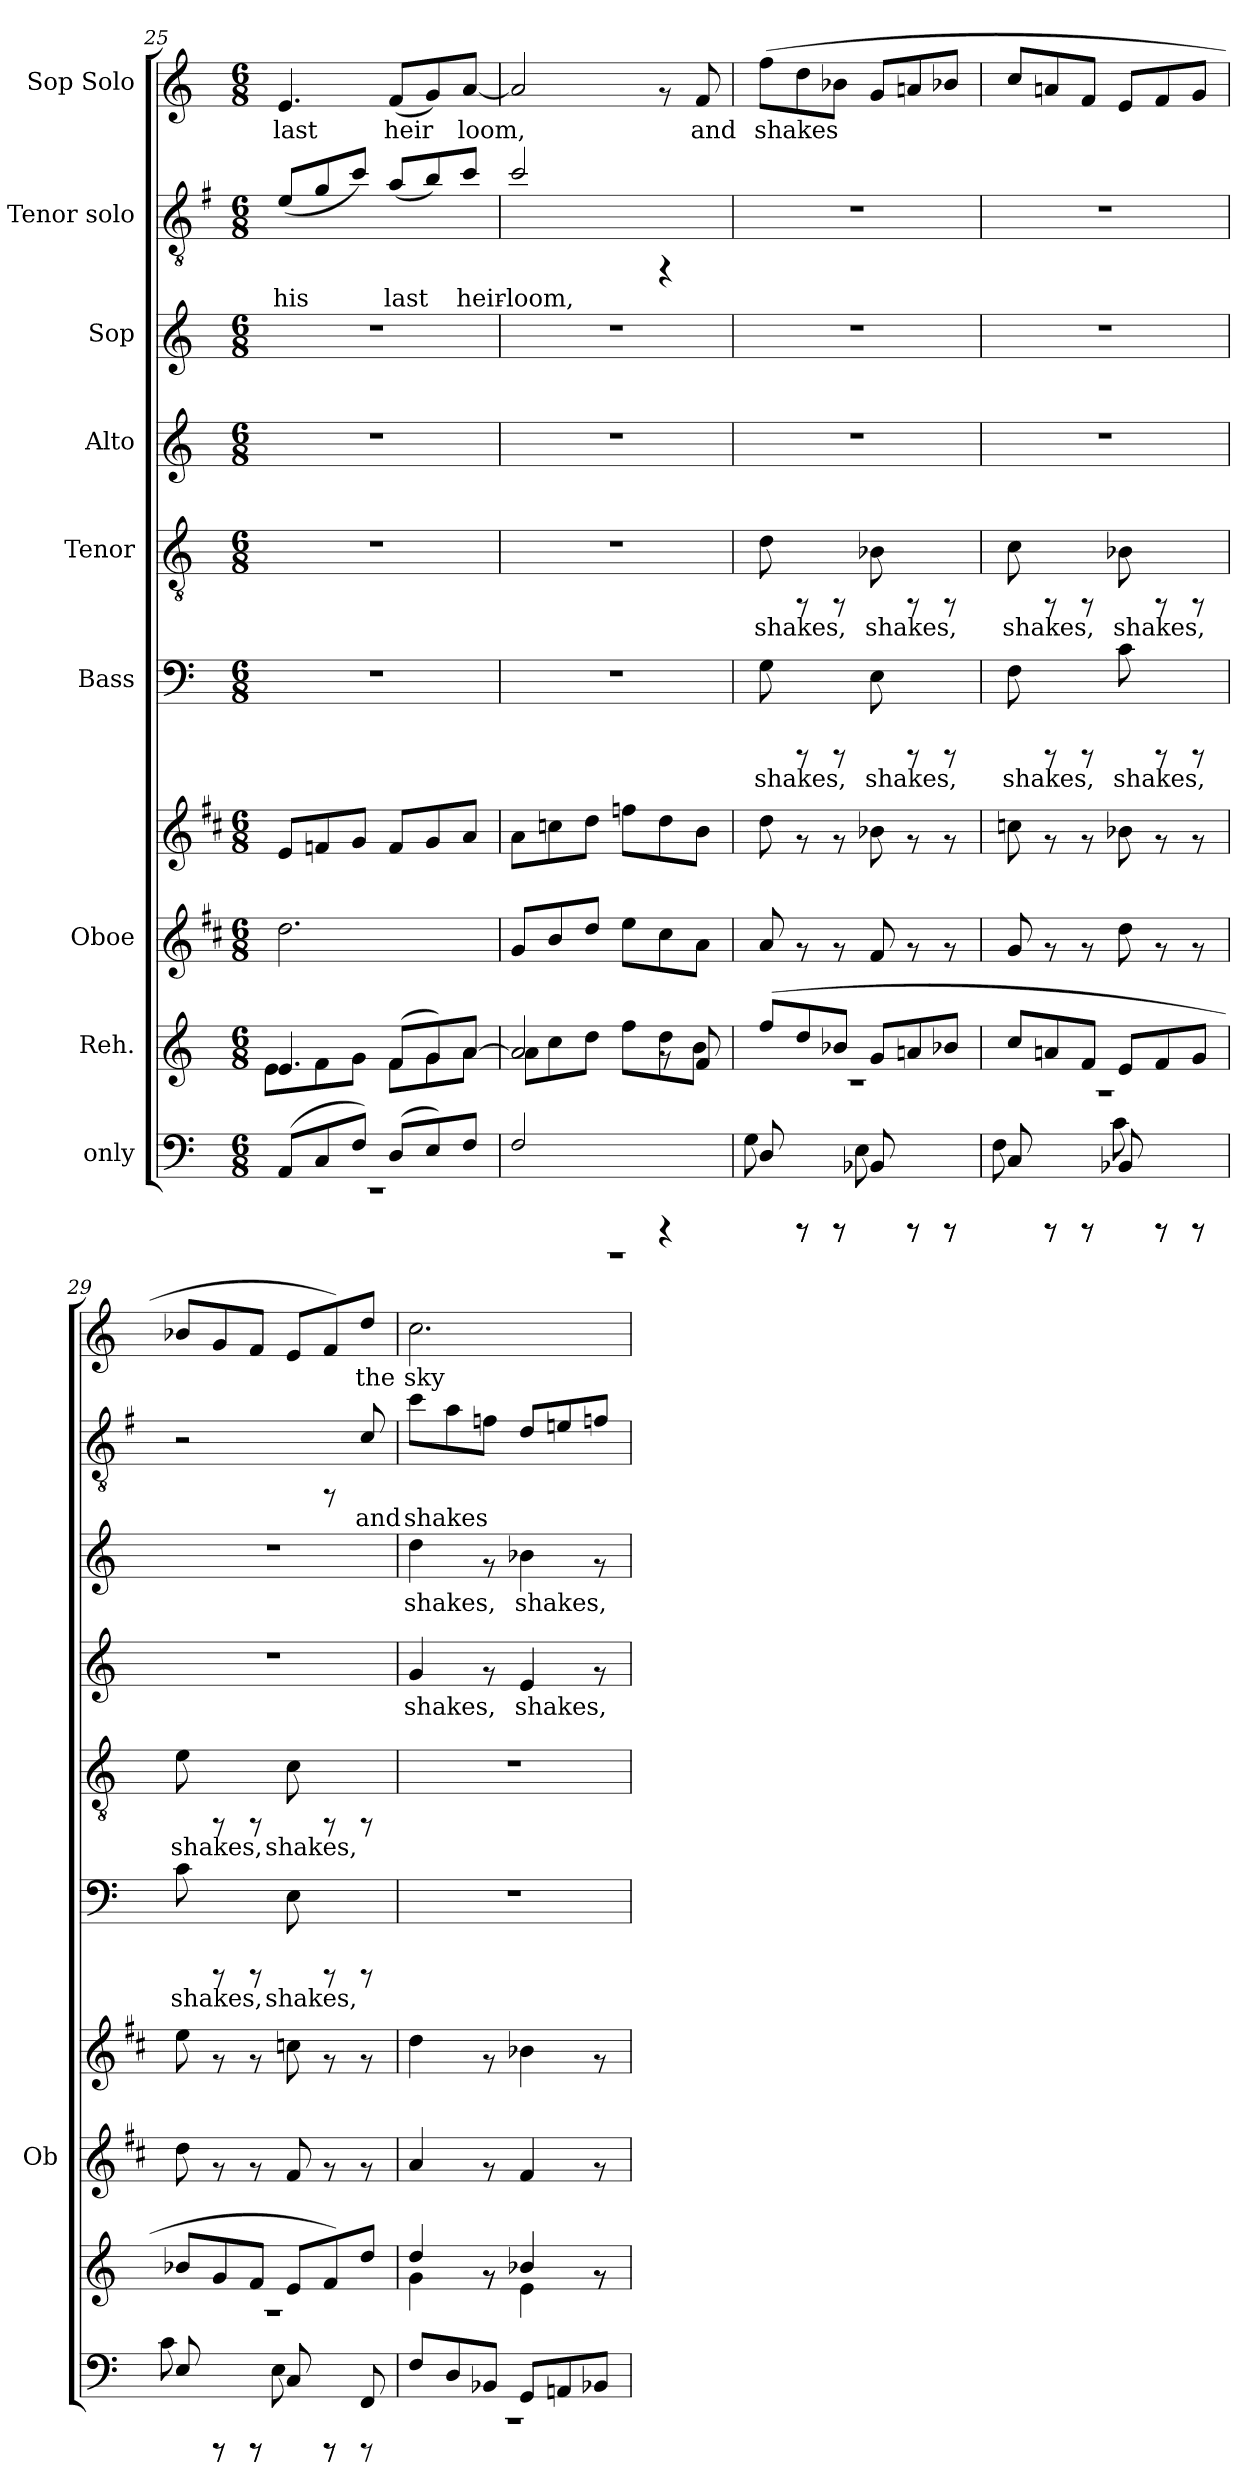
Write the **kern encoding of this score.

**kern	**kern	**kern	**kern	**kern	**text	**kern	**text	**kern	**text	**kern	**text	**kern	**text	**kern	**text
*part9	*part8	*part7	*part7	*part6	*part6	*part5	*part5	*part4	*part4	*part3	*part3	*part2	*part2	*part1	*part1
*staff10	*staff9	*staff8	*staff7	*staff6	*staff6	*staff5	*staff5	*staff4	*staff4	*staff3	*staff3	*staff2	*staff2	*staff1	*staff1
*I"only	*I"Reh.	*I"Oboe	*	*I"Bass	*	*I"Tenor	*	*I"Alto	*	*I"Sop	*	*I"Tenor solo	*	*I"Sop Solo	*
*	*	*I'Ob	*	*	*	*	*	*	*	*	*	*	*	*	*
*clefF4	*clefG2	*clefG2	*clefG2	*clefF4	*	*clefGv2	*	*clefG2	*	*clefG2	*	*clefGv2	*	*clefG2	*
*	*	*	*	*	*	*	*	*	*	*	*	*ITrd4c7	*	*	*
*k[]	*k[]	*k[f#c#]	*k[f#c#]	*k[]	*	*k[]	*	*k[]	*	*k[]	*	*k[]	*	*k[]	*
*C:	*C:	*D:	*D:	*C:	*	*C:	*	*C:	*	*C:	*	*C:	*	*C:	*
*M6/8	*M6/8	*M6/8	*M6/8	*M6/8	*	*M6/8	*	*M6/8	*	*M6/8	*	*M6/8	*	*M6/8	*
=25	=25	=25	=25	=25	=25	=25	=25	=25	=25	=25	=25	=25	=25	=25	=25
*^	*^	*	*	*	*	*	*	*	*	*	*	*	*	*	*
!	!	!	!	!	!	!	!	!	!	!	!	!	!	!	!LO:LY:b:cj	!	!LO:LY:b:cj
(>8AA/L	2.r	4.e/	8e\L	2.dd\	8e/L	2.r	.	2.r	.	2.r	.	2.r	.	(>8A/L	his	4.e/	last
!	!	!	!	!	!	!	!	!	!	!	!	!	!	!	!LO:LY:b:cj	!	!
8C/	.	.	8f\	.	8f/	.	.	.	.	.	.	.	.	8c/	.	.	.
!	!	!	!	!	!	!	!	!	!	!	!	!	!	!	!LO:LY:b:cj	!	!
8F/J)	.	.	8g\J	.	8g/J	.	.	.	.	.	.	.	.	8f/J)	.	.	.
!	!	!	!	!	!	!	!	!	!	!	!	!	!	!	!LO:LY:b:cj	!	!LO:LY:b:cj
(>8D/L	.	(>8f/L	8f\L	.	8f/L	.	.	.	.	.	.	.	.	(>8d/L	last	(>8f/L	heir-
!	!	!	!	!	!	!	!	!	!	!	!	!	!	!	!LO:LY:b:cj	!	!LO:LY:b:cj
8E/)	.	8g/)	8g\	.	8g/	.	.	.	.	.	.	.	.	8e/)	.	8g/)	-
!	!	!	!	!	!	!	!	!	!	!	!	!	!	!	!LO:LY:b:cj	!	!LO:LY:b:cj
8F/J	.	[<8a/J	8a\J	.	8a/J	.	.	.	.	.	.	.	.	8f/J	heir-	[<8a/J	loom,
=26	=26	=26	=26	=26	=26	=26	=26	=26	=26	=26	=26	=26	=26	=26	=26	=26	=26
!	!	!	!	!	!	!	!	!	!	!	!	!	!	!	!LO:LY:b:cj	!	!LO:LY:b:cj
2F/	2.r	2a/]	8a\L	8g/L	8a\L	2.r	.	2.r	.	2.r	.	2.r	.	2f/	-loom,	2a/]	.
.	.	.	8cc\	8b/	8cc\	.	.	.	.	.	.	.	.	.	.	.	.
.	.	.	8dd\J	8dd/J	8dd\J	.	.	.	.	.	.	.	.	.	.	.	.
.	.	.	8ff\L	8ee\L	8ff\L	.	.	.	.	.	.	.	.	.	.	.	.
4rCCC	.	8rf	8dd\	8cc#\	8dd\	.	.	.	.	.	.	.	.	4rFF	.	8rf	.
!	!	!	!	!	!	!	!	!	!	!	!	!	!	!	!	!	!LO:LY:b:cj
.	.	8f/	8b\J	8a\J	8b\J	.	.	.	.	.	.	.	.	.	.	8f/	and
=27	=27	=27	=27	=27	=27	=27	=27	=27	=27	=27	=27	=27	=27	=27	=27	=27	=27
!	!	!	!	!	!	!	!LO:LY:b:cj	!	!LO:LY:b:cj	!	!	!	!	!	!	!	!LO:LY:b:cj
8D/	8G\	(>8ff/L	2.r	8a/	8dd\	8G\	shakes,	8d\	shakes,	2.r	.	2.r	.	2.r	.	(>8ff\L	shakes
!	!	!	!	!	!	!	!	!	!	!	!	!	!	!	!	!	!LO:LY:b:cj
8rCCC	8rCCC	8dd/	.	8rf	8rf	8rCCC	.	8rFF	.	.	.	.	.	.	.	8dd\	.
!	!	!	!	!	!	!	!	!	!	!	!	!	!	!	!	!	!LO:LY:b:cj
8rCCC	8rCCC	8b-X/J	.	8rf	8rf	8rCCC	.	8rFF	.	.	.	.	.	.	.	8b-X\J	.
!	!	!	!	!	!	!	!LO:LY:b:cj	!	!LO:LY:b:cj	!	!	!	!	!	!	!	!LO:LY:b:cj
8BB-X/	8E\	8g/L	.	8f#/	8b-X\	8E\	shakes,	8B-X\	shakes,	.	.	.	.	.	.	8g/L	.
!	!	!	!	!	!	!	!	!	!	!	!	!	!	!	!	!	!LO:LY:b:cj
8rCCC	8rCCC	8an/	.	8rf	8rf	8rCCC	.	8rFF	.	.	.	.	.	.	.	8an/	.
!	!	!	!	!	!	!	!	!	!	!	!	!	!	!	!	!	!LO:LY:b:cj
8rCCC	8rCCC	8b-X/J	.	8rf	8rf	8rCCC	.	8rFF	.	.	.	.	.	.	.	8b-X/J	.
=28	=28	=28	=28	=28	=28	=28	=28	=28	=28	=28	=28	=28	=28	=28	=28	=28	=28
!	!	!	!	!	!	!	!LO:LY:b:cj	!	!LO:LY:b:cj	!	!	!	!	!	!	!	!
8C/	8F\	8cc/L	2.r	8g/	8cc\	8F\	shakes,	8c\	shakes,	2.r	.	2.r	.	2.r	.	8cc/L	.
8rCCC	8rCCC	8an/	.	8rf	8rf	8rCCC	.	8rFF	.	.	.	.	.	.	.	8an/	.
8rCCC	8rCCC	8f/J	.	8rf	8rf	8rCCC	.	8rFF	.	.	.	.	.	.	.	8f/J	.
!	!	!	!	!	!	!	!LO:LY:b:cj	!	!LO:LY:b:cj	!	!	!	!	!	!	!	!
8BB-X/	8c\	8e/L	.	8dd\	8b-X\	8c\	shakes,	8B-X\	shakes,	.	.	.	.	.	.	8e/L	.
8rCCC	8rCCC	8f/	.	8rf	8rf	8rCCC	.	8rFF	.	.	.	.	.	.	.	8f/	.
8rCCC	8rCCC	8g/J	.	8rf	8rf	8rCCC	.	8rFF	.	.	.	.	.	.	.	8g/J	.
=29	=29	=29	=29	=29	=29	=29	=29	=29	=29	=29	=29	=29	=29	=29	=29	=29	=29
!	!	!	!	!	!	!	!LO:LY:b:cj	!	!LO:LY:b:cj	!	!	!	!	!	!	!	!LO:LY:b:cj
8E/	8c\	8b-X/L	2.r	8dd\	8ee\	8c\	shakes,	8e\	shakes,	2.r	.	2.r	.	2r	.	8b-X/L	.
!	!	!	!	!	!	!	!	!	!	!	!	!	!	!	!	!	!LO:LY:b:cj
8rCCC	8rCCC	8g/	.	8rf	8rf	8rCCC	.	8rFF	.	.	.	.	.	.	.	8g/	.
!	!	!	!	!	!	!	!	!	!	!	!	!	!	!	!	!	!LO:LY:b:cj
8rCCC	8rCCC	8f/J	.	8rf	8rf	8rCCC	.	8rFF	.	.	.	.	.	.	.	8f/J	.
!	!	!	!	!	!	!	!LO:LY:b:cj	!	!LO:LY:b:cj	!	!	!	!	!	!	!	!LO:LY:b:cj
8C/	8E\	8e/L	.	8f#/	8cc\	8E\	shakes,	8c\	shakes,	.	.	.	.	.	.	8e/L	.
!	!	!	!	!	!	!	!	!	!	!	!	!	!	!	!	!	!LO:LY:b:cj
8rCCC	8rCCC	8f/)	.	8rf	8rf	8rCCC	.	8rFF	.	.	.	.	.	8rFF	.	8f/)	.
!	!	!	!	!	!	!	!	!	!	!	!	!	!	!	!LO:LY:b:cj	!	!LO:LY:b:cj
8FF/	8rCCC	8dd/J	.	8rf	8rf	8rCCC	.	8rFF	.	.	.	.	.	8F/	and	8dd/J	the
!!LO:PB:g=z
=30	=30	=30	=30	=30	=30	=30	=30	=30	=30	=30	=30	=30	=30	=30	=30	=30	=30
!	!	!	!	!	!	!	!	!	!	!	!LO:LY:b:cj	!	!LO:LY:b:cj	!	!LO:LY:b:cj	!	!LO:LY:b:cj
8F/L	2.r	4dd/	4g\	4a/	4dd\	2.r	.	2.r	.	4g/	shakes,	4dd\	shakes,	8f\L	shakes	2.cc\	sky
!	!	!	!	!	!	!	!	!	!	!	!	!	!	!	!LO:LY:b:cj	!	!
8D/	.	.	.	.	.	.	.	.	.	.	.	.	.	8d\	.	.	.
!	!	!	!	!	!	!	!	!	!	!	!	!	!	!	!LO:LY:b:cj	!	!
8BB-X/J	.	8rf	8rf	8rf	8rf	.	.	.	.	8rf	.	8rf	.	8B-X\J	.	.	.
!	!	!	!	!	!	!	!	!	!	!	!LO:LY:b:cj	!	!LO:LY:b:cj	!	!LO:LY:b:cj	!	!
8GG/L	.	4b-X/	4e\	4f#/	4b-X\	.	.	.	.	4e/	shakes,	4b-X\	shakes,	8G/L	.	.	.
!	!	!	!	!	!	!	!	!	!	!	!	!	!	!	!LO:LY:b:cj	!	!
8AAn/	.	.	.	.	.	.	.	.	.	.	.	.	.	8An/	.	.	.
!	!	!	!	!	!	!	!	!	!	!	!	!	!	!	!LO:LY:b:cj	!	!
8BB-X/J	.	8rf	8rf	8rf	8rf	.	.	.	.	8rf	.	8rf	.	8B-X/J	.	.	.
*v	*v	*	*	*	*	*	*	*	*	*	*	*	*	*	*	*	*
*	*v	*v	*	*	*	*	*	*	*	*	*	*	*	*	*	*
=	=	=	=	=	=	=	=	=	=	=	=	=	=	=	=
*-	*-	*-	*-	*-	*-	*-	*-	*-	*-	*-	*-	*-	*-	*-	*-
